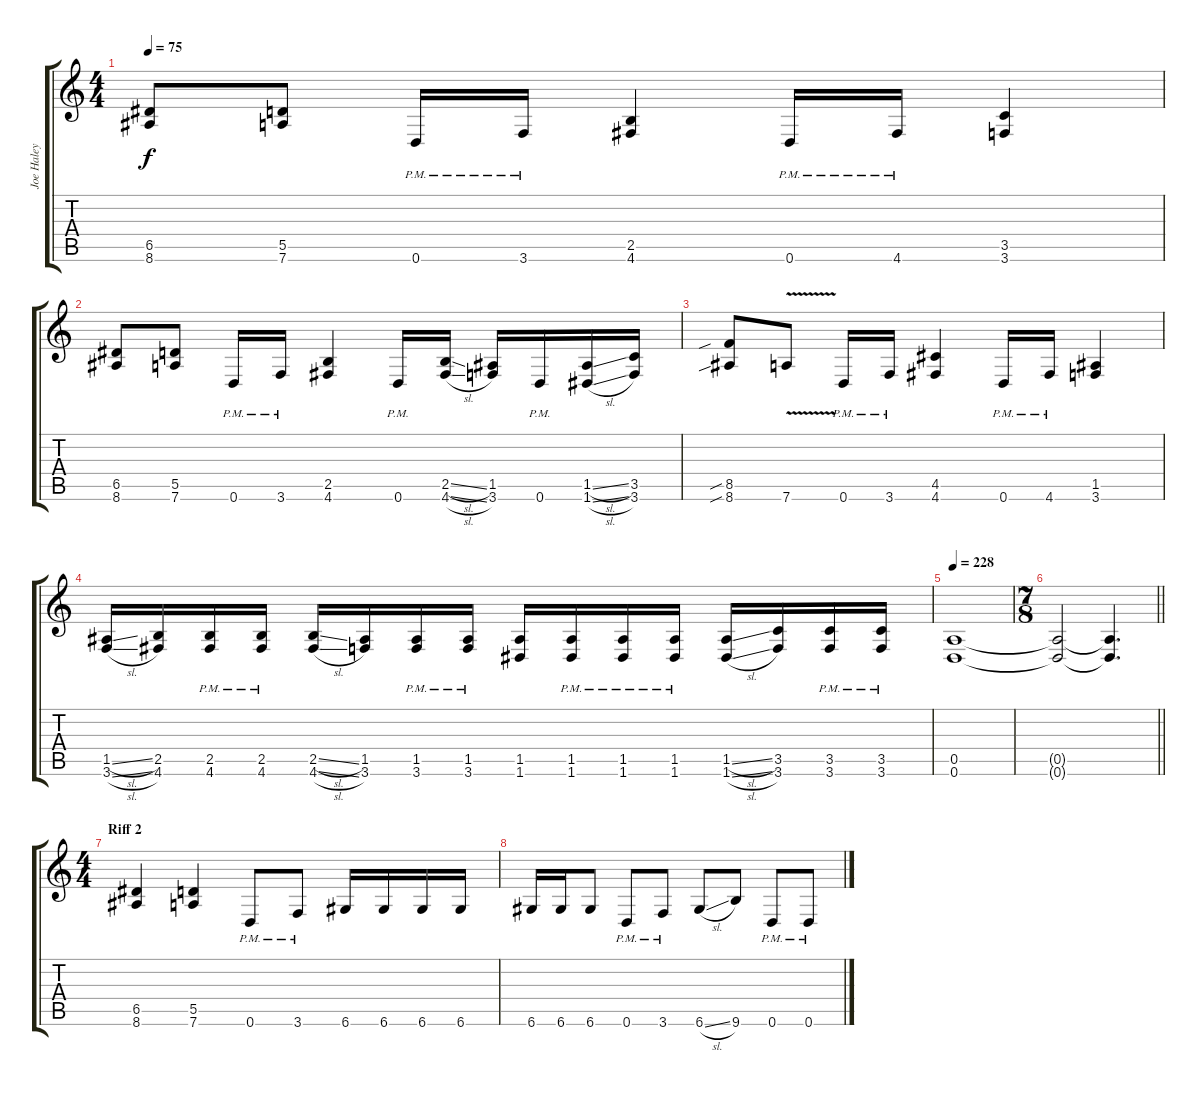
\track ("Joe Haley" "Joe Haley") {instrument distortionguitar}
\staff {score tabs}
\tuning (E4 B3 G3 D3 A2 D2) {hide}
\ts (4 4)
\tempo 75
\clef g2
\ks c
(6.5 8.6).8{dy f} (5.5 7.6).8 0.6{pm}.16 3.6{pm}.16 (2.5 4.6).4 0.6{pm}.16 4.6{pm}.16 (3.5 3.6).4 |
(6.5 8.6).8 (5.5 7.6).8 0.6{pm}.16 3.6{pm}.16 (2.5 4.6).4 0.6{pm}.16 (2.5{sl} 4.6{sl}).16 (1.5 3.6).16 0.6{pm}.16 (1.5{sl} 1.6{sl}).16 (3.5 3.6).16 |
(8.5{sib} 8.6{sib}).8 7.6{v}.8 0.6{pm}.16 3.6{pm}.16 (4.5 4.6).4 0.6{pm}.16 4.6{pm}.16 (1.5 3.6).4 |
(1.5{sl} 3.6{sl}).16 (2.5 4.6).16 (2.5{pm} 4.6{pm}).16 (2.5{pm} 4.6{pm}).16 (2.5{sl} 4.6{sl}).16 (1.5 3.6).16 (1.5{pm} 3.6{pm}).16 (1.5{pm} 3.6{pm}).16 (1.5 1.6).16 (1.5{pm} 1.6{pm}).16 (1.5{pm} 1.6{pm}).16 (1.5{pm} 1.6{pm}).16 (1.5{sl} 1.6{sl}).16 (3.5 3.6).16 (3.5{pm} 3.6{pm}).16 (3.5{pm} 3.6{pm}).16 |
\tempo 228
(0.5 0.6).1 |
\ts (7 8)
\barLineRight lightlight
(0.5{t} 0.6{t}).2 (0.5{t} 0.6{t}).4{d} |
\ts (4 4)
\section ("" "Riff 2")
(6.5 8.6).4 (5.5 7.6).4 0.6{pm}.8 3.6{pm}.8 6.6.16 6.6.16 6.6.16 6.6.16 |
6.6.16 6.6.16 6.6.8 0.6{pm}.8 3.6{pm}.8 6.6{sl}.8 9.6.8 0.6{pm}.8 0.6{pm}.8
